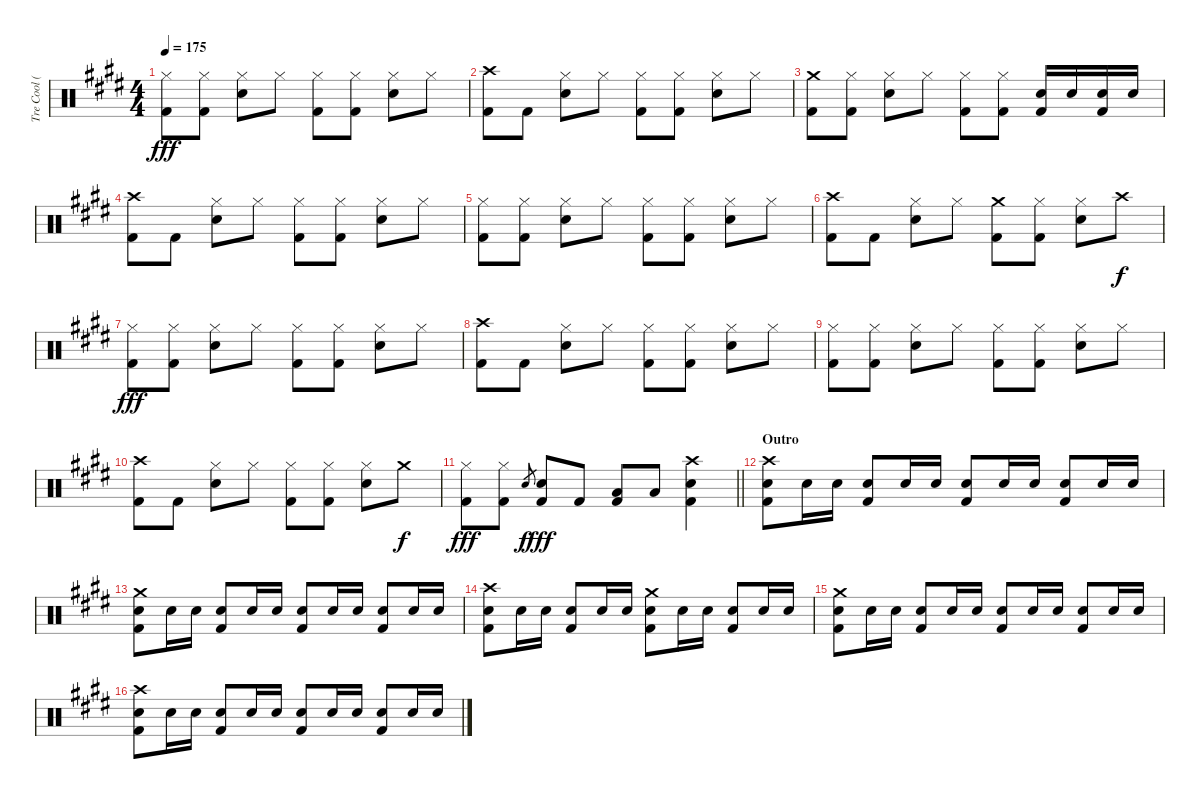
\track ("Tre Cool (Drums)" "Tre Cool (") {instrument percussion}
\staff {score}
\articulation defaults
\ts (4 4)
\tempo 175
\clef neutral
\ks e
("Hi-Hat (closed)" "Kick (hit) 2").8{dy fff} ("Hi-Hat (closed)" "Kick (hit) 2").8 ("Hi-Hat (closed)" "Electric Snare (hit)").8 "Hi-Hat (closed)".8 ("Hi-Hat (closed)" "Kick (hit) 2").8 ("Hi-Hat (closed)" "Kick (hit) 2").8 ("Hi-Hat (closed)" "Electric Snare (hit)").8 "Hi-Hat (closed)".8 |
("Crash high (hit)" "Kick (hit) 2").8 "Kick (hit) 2".8 ("Hi-Hat (closed)" "Electric Snare (hit)").8 "Hi-Hat (closed)".8 ("Hi-Hat (closed)" "Kick (hit) 2").8 ("Hi-Hat (closed)" "Kick (hit) 2").8 ("Hi-Hat (closed)" "Electric Snare (hit)").8 "Hi-Hat (closed)".8 |
("Crash medium (hit)" "Kick (hit) 2").8 ("Hi-Hat (closed)" "Kick (hit) 2").8 ("Hi-Hat (closed)" "Electric Snare (hit)").8 "Hi-Hat (closed)".8 ("Hi-Hat (closed)" "Kick (hit) 2").8 ("Hi-Hat (closed)" "Kick (hit) 2").8 ("Electric Snare (hit)" "Kick (hit) 2").16 "Electric Snare (hit)".16 ("Electric Snare (hit)" "Kick (hit) 2").16 "Electric Snare (hit)".16 |
("Crash high (hit)" "Kick (hit) 2").8 "Kick (hit) 2".8 ("Hi-Hat (closed)" "Electric Snare (hit)").8 "Hi-Hat (closed)".8 ("Hi-Hat (closed)" "Kick (hit) 2").8 ("Hi-Hat (closed)" "Kick (hit) 2").8 ("Hi-Hat (closed)" "Electric Snare (hit)").8 "Hi-Hat (closed)".8 |
("Hi-Hat (closed)" "Kick (hit) 2").8 ("Hi-Hat (closed)" "Kick (hit) 2").8 ("Hi-Hat (closed)" "Electric Snare (hit)").8 "Hi-Hat (closed)".8 ("Hi-Hat (closed)" "Kick (hit) 2").8 ("Hi-Hat (closed)" "Kick (hit) 2").8 ("Hi-Hat (closed)" "Electric Snare (hit)").8 "Hi-Hat (closed)".8 |
("Crash high (hit)" "Kick (hit) 2").8 "Kick (hit) 2".8 ("Hi-Hat (closed)" "Electric Snare (hit)").8 "Hi-Hat (closed)".8 ("Crash medium (hit)" "Kick (hit) 2").8 ("Hi-Hat (closed)" "Kick (hit) 2").8 ("Hi-Hat (closed)" "Electric Snare (hit)").8 "Crash high (hit)".8{dy f} |
("Hi-Hat (closed)" "Kick (hit) 2").8{dy fff} ("Hi-Hat (closed)" "Kick (hit) 2").8 ("Hi-Hat (closed)" "Electric Snare (hit)").8 "Hi-Hat (closed)".8 ("Hi-Hat (closed)" "Kick (hit) 2").8 ("Hi-Hat (closed)" "Kick (hit) 2").8 ("Hi-Hat (closed)" "Electric Snare (hit)").8 "Hi-Hat (closed)".8 |
("Crash high (hit)" "Kick (hit) 2").8 "Kick (hit) 2".8 ("Hi-Hat (closed)" "Electric Snare (hit)").8 "Hi-Hat (closed)".8 ("Hi-Hat (closed)" "Kick (hit) 2").8 ("Hi-Hat (closed)" "Kick (hit) 2").8 ("Hi-Hat (closed)" "Electric Snare (hit)").8 "Hi-Hat (closed)".8 |
("Hi-Hat (closed)" "Kick (hit) 2").8 ("Hi-Hat (closed)" "Kick (hit) 2").8 ("Hi-Hat (closed)" "Electric Snare (hit)").8 "Hi-Hat (closed)".8 ("Hi-Hat (closed)" "Kick (hit) 2").8 ("Hi-Hat (closed)" "Kick (hit) 2").8 ("Hi-Hat (closed)" "Electric Snare (hit)").8 "Hi-Hat (closed)".8 |
("Crash high (hit)" "Kick (hit) 2").8 "Kick (hit) 2".8 ("Hi-Hat (closed)" "Electric Snare (hit)").8 "Hi-Hat (closed)".8 ("Hi-Hat (closed)" "Kick (hit) 2").8 ("Hi-Hat (closed)" "Kick (hit) 2").8 ("Hi-Hat (closed)" "Electric Snare (hit)").8 "Crash medium (hit)".8{dy f} |
\barLineRight lightlight
("Hi-Hat (closed)" "Kick (hit) 2").8{dy fff} ("Hi-Hat (closed)" "Kick (hit) 2").8 "Electric Snare (hit)".8{gr dy f} ("Electric Snare (hit)" "Kick (hit) 2").8{dy fff} "Kick (hit) 2".8 ("Low Tom (hit)" "Kick (hit) 2").8 "Low Tom (hit)".8 ("Crash high (hit)" "Electric Snare (hit)" "Kick (hit) 2").4 |
\section ("" "Outro")
("Crash high (hit)" "Electric Snare (hit)" "Kick (hit) 2").8 "Electric Snare (hit)".16 "Electric Snare (hit)".16 ("Electric Snare (hit)" "Kick (hit) 2").8 "Electric Snare (hit)".16 "Electric Snare (hit)".16 ("Electric Snare (hit)" "Kick (hit) 2").8 "Electric Snare (hit)".16 "Electric Snare (hit)".16 ("Electric Snare (hit)" "Kick (hit) 2").8 "Electric Snare (hit)".16 "Electric Snare (hit)".16 |
("Crash medium (hit)" "Electric Snare (hit)" "Kick (hit) 2").8 "Electric Snare (hit)".16 "Electric Snare (hit)".16 ("Electric Snare (hit)" "Kick (hit) 2").8 "Electric Snare (hit)".16 "Electric Snare (hit)".16 ("Electric Snare (hit)" "Kick (hit) 2").8 "Electric Snare (hit)".16 "Electric Snare (hit)".16 ("Electric Snare (hit)" "Kick (hit) 2").8 "Electric Snare (hit)".16 "Electric Snare (hit)".16 |
("Crash high (hit)" "Electric Snare (hit)" "Kick (hit) 2").8 "Electric Snare (hit)".16 "Electric Snare (hit)".16 ("Electric Snare (hit)" "Kick (hit) 2").8 "Electric Snare (hit)".16 "Electric Snare (hit)".16 ("Crash medium (hit)" "Electric Snare (hit)" "Kick (hit) 2").8 "Electric Snare (hit)".16 "Electric Snare (hit)".16 ("Electric Snare (hit)" "Kick (hit) 2").8 "Electric Snare (hit)".16 "Electric Snare (hit)".16 |
("Crash medium (hit)" "Electric Snare (hit)" "Kick (hit) 2").8 "Electric Snare (hit)".16 "Electric Snare (hit)".16 ("Electric Snare (hit)" "Kick (hit) 2").8 "Electric Snare (hit)".16 "Electric Snare (hit)".16 ("Electric Snare (hit)" "Kick (hit) 2").8 "Electric Snare (hit)".16 "Electric Snare (hit)".16 ("Electric Snare (hit)" "Kick (hit) 2").8 "Electric Snare (hit)".16 "Electric Snare (hit)".16 |
("Crash high (hit)" "Electric Snare (hit)" "Kick (hit) 2").8 "Electric Snare (hit)".16 "Electric Snare (hit)".16 ("Electric Snare (hit)" "Kick (hit) 2").8 "Electric Snare (hit)".16 "Electric Snare (hit)".16 ("Electric Snare (hit)" "Kick (hit) 2").8 "Electric Snare (hit)".16 "Electric Snare (hit)".16 ("Electric Snare (hit)" "Kick (hit) 2").8 "Electric Snare (hit)".16 "Electric Snare (hit)".16
